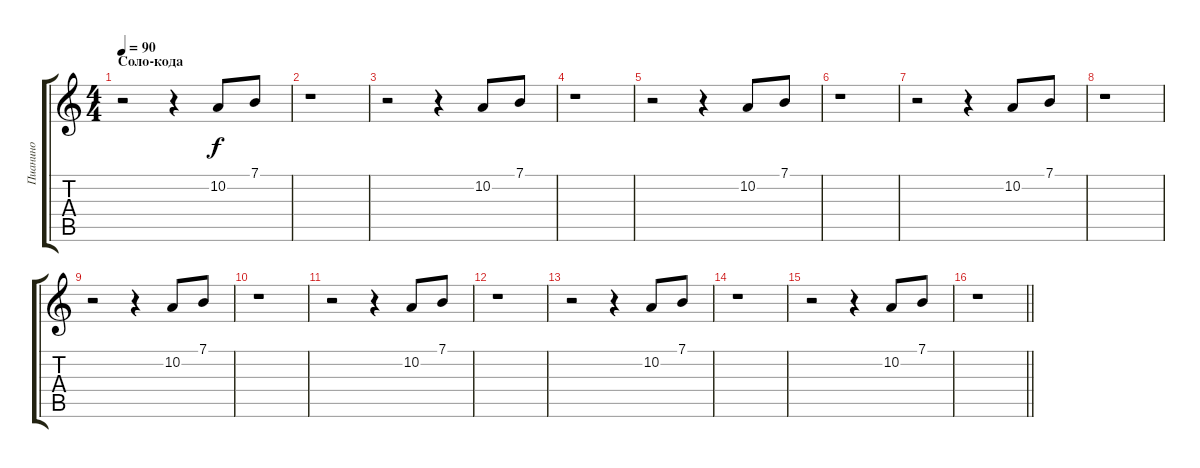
\track ("Пианино" "Пианино") {instrument electricgrandpiano}
\staff {score tabs}
\tuning (E4 B3 G3 D3 A2 E2) {hide}
\ts (4 4)
\section ("" "Соло-кода")
\tempo 90
\clef g2
\ks c
r.2{dy f} r.4 10.2.8 7.1.8 |
r.1 |
r.2 r.4 10.2.8 7.1.8 |
r.1 |
r.2 r.4 10.2.8 7.1.8 |
r.1 |
r.2 r.4 10.2.8 7.1.8 |
r.1 |
r.2 r.4 10.2.8 7.1.8 |
r.1 |
r.2 r.4 10.2.8 7.1.8 |
r.1 |
r.2 r.4 10.2.8 7.1.8 |
r.1 |
r.2 r.4 10.2.8 7.1.8 |
\barLineRight lightlight
r.1
